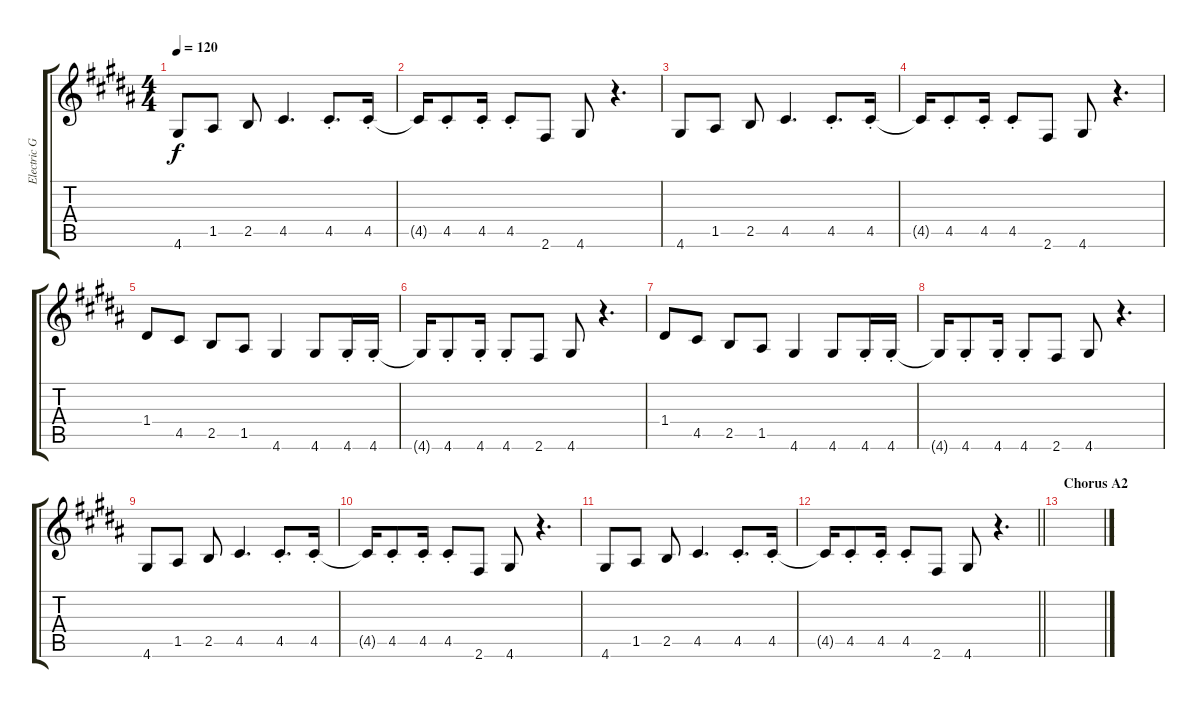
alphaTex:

\track ("Electric Guitar 1" "Electric G") {instrument electricguitarjazz}
\staff {score tabs}
\tuning (E4 B3 G3 D3 A2 E2) {hide}
\ts (4 4)
\tempo 120
\clef g2
\ks g#minor
4.6.8{dy f} 1.5.8 2.5.8 4.5.4{d} 4.5{st}.8{d} 4.5{st}.16 |
4.5{t}.16 4.5{st}.8 4.5{st}.16 4.5{st}.8 2.6.8 4.6.8 r.4{d} |
4.6.8 1.5.8 2.5.8 4.5.4{d} 4.5{st}.8{d} 4.5{st}.16 |
4.5{t}.16 4.5{st}.8 4.5{st}.16 4.5{st}.8 2.6.8 4.6.8 r.4{d} |
1.4.8 4.5.8 2.5.8 1.5.8 4.6.4 4.6.8 4.6{st}.16 4.6{st}.16 |
4.6{t}.16 4.6{st}.8 4.6{st}.16 4.6{st}.8 2.6.8 4.6.8 r.4{d} |
1.4.8 4.5.8 2.5.8 1.5.8 4.6.4 4.6.8 4.6{st}.16 4.6{st}.16 |
4.6{t}.16 4.6{st}.8 4.6{st}.16 4.6{st}.8 2.6.8 4.6.8 r.4{d} |
4.6.8 1.5.8 2.5.8 4.5.4{d} 4.5{st}.8{d} 4.5{st}.16 |
4.5{t}.16 4.5{st}.8 4.5{st}.16 4.5{st}.8 2.6.8 4.6.8 r.4{d} |
4.6.8 1.5.8 2.5.8 4.5.4{d} 4.5{st}.8{d} 4.5{st}.16 |
\barLineRight lightlight
4.5{t}.16 4.5{st}.8 4.5{st}.16 4.5{st}.8 2.6.8 4.6.8 r.4{d} |
\section ("" "Chorus A2")
